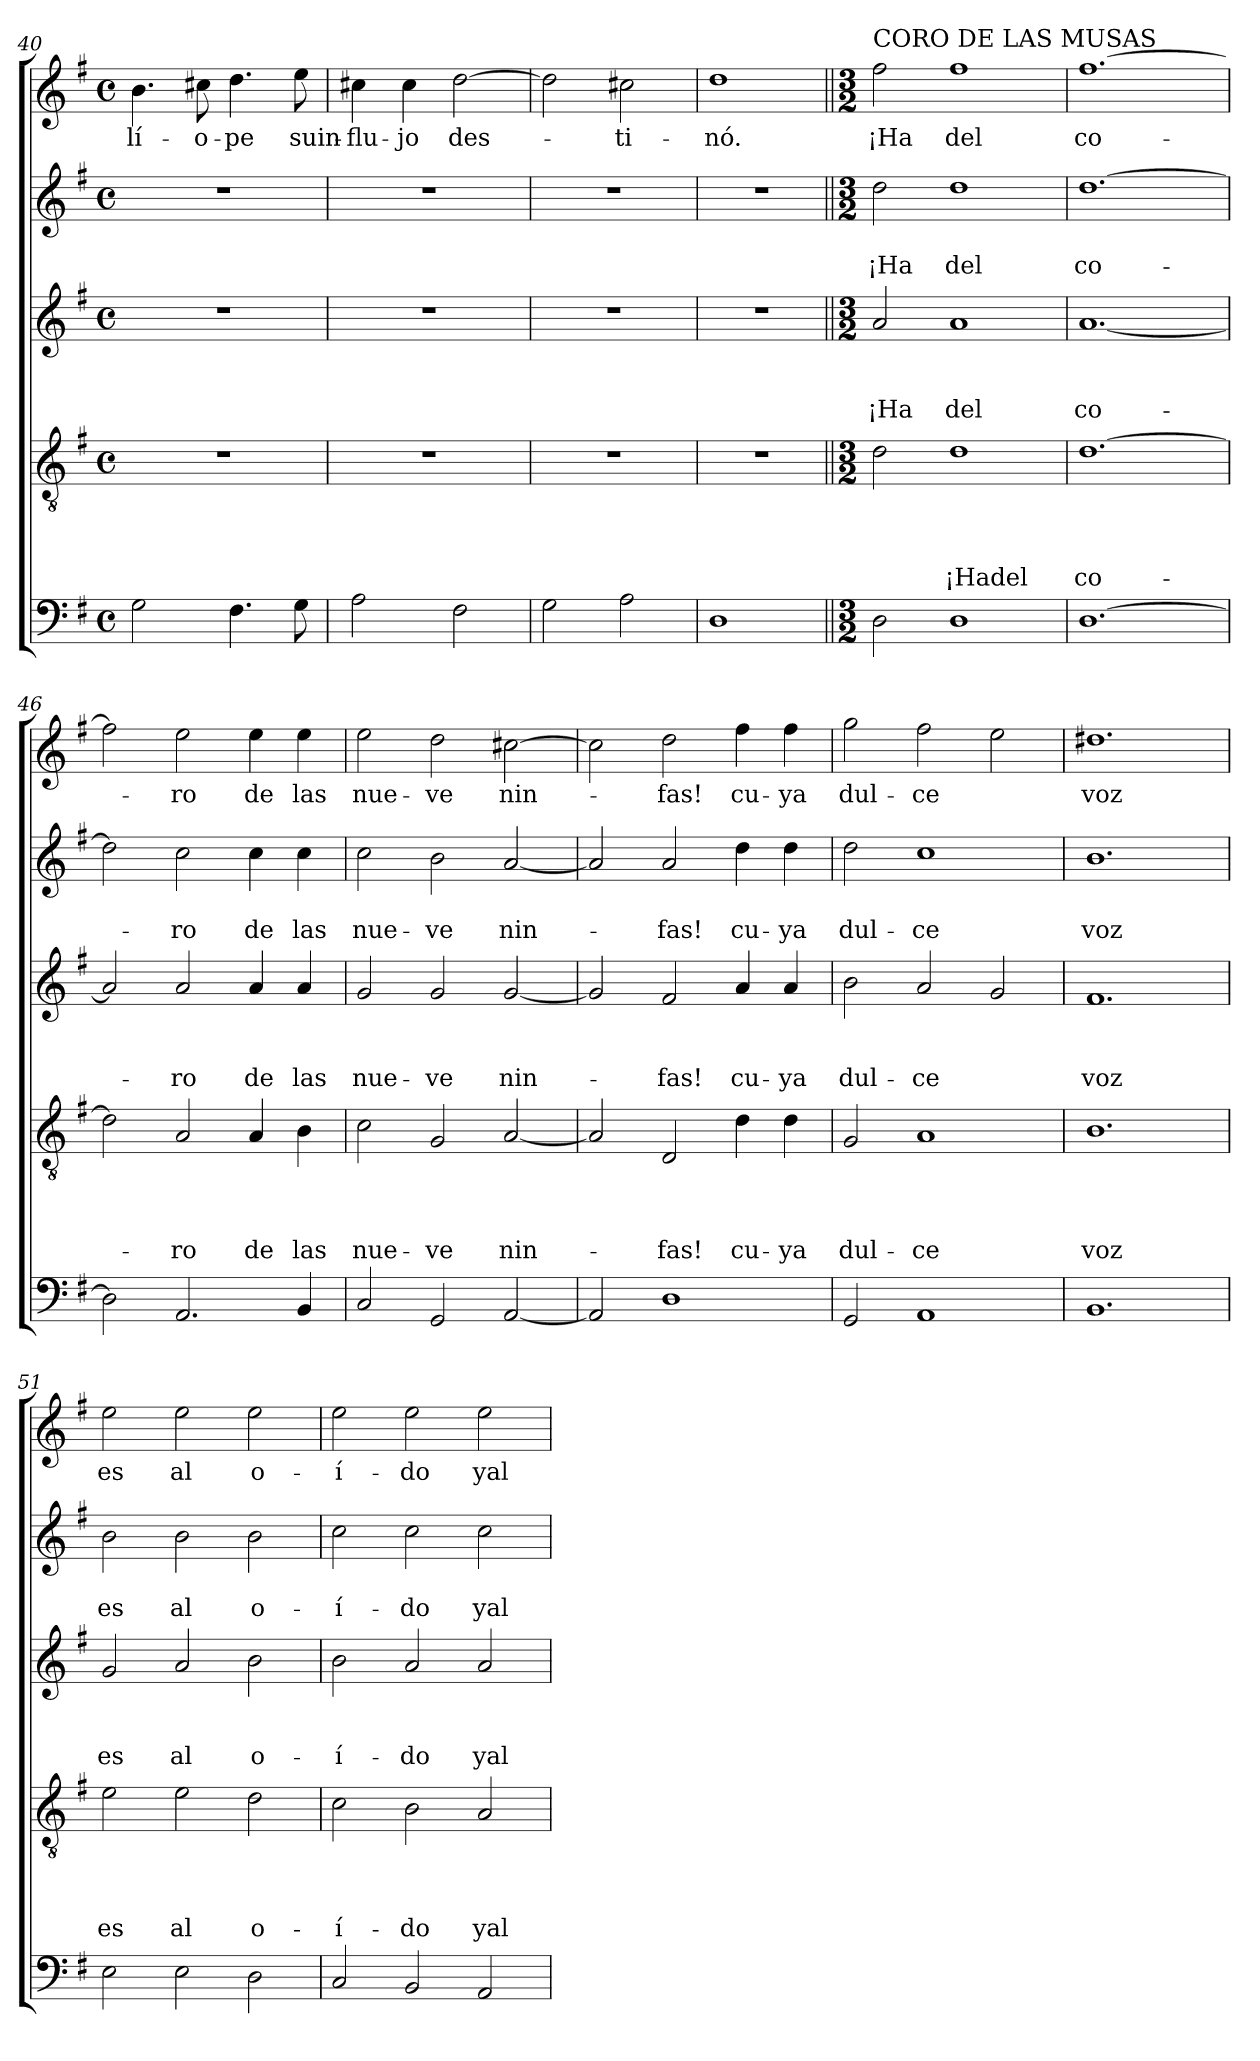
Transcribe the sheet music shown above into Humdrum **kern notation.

**kern	**kern	**text	**text	**text	**text	**kern	**text	**text	**text	**kern	**text	**text	**kern	**text
*part5	*part4	*part4	*part4	*part4	*part4	*part3	*part3	*part3	*part3	*part2	*part2	*part2	*part1	*part1
*staff5	*staff4	*staff4	*staff4	*staff4	*staff4	*staff3	*staff3	*staff3	*staff3	*staff2	*staff2	*staff2	*staff1	*staff1
*clefF4	*clefGv2	*	*	*	*	*clefG2	*	*	*	*clefG2	*	*	*clefG2	*
*k[f#]	*k[f#]	*	*	*	*	*k[f#]	*	*	*	*k[f#]	*	*	*k[f#]	*
*G:	*G:	*	*	*	*	*G:	*	*	*	*G:	*	*	*G:	*
*M4/4	*M4/4	*	*	*	*	*M4/4	*	*	*	*M4/4	*	*	*M4/4	*
*met(c)	*met(c)	*	*	*	*	*met(c)	*	*	*	*met(c)	*	*	*met(c)	*
=40	=40	=40	=40	=40	=40	=40	=40	=40	=40	=40	=40	=40	=40	=40
!	!	!	!	!	!	!	!	!	!	!	!	!	!	!LO:LY:b
2G\	1r	.	.	.	.	1r	.	.	.	1r	.	.	4.b\	-lí-
!	!	!	!	!	!	!	!	!	!	!	!	!	!	!LO:LY:b
.	.	.	.	.	.	.	.	.	.	.	.	.	8cc#X\	-o-
!	!	!	!	!	!	!	!	!	!	!	!	!	!	!LO:LY:b
4.F#\	.	.	.	.	.	.	.	.	.	.	.	.	4.dd\	-pe
!	!	!	!	!	!	!	!	!	!	!	!	!	!	!LO:LY:b
8G\	.	.	.	.	.	.	.	.	.	.	.	.	8ee\	suin-
=41	=41	=41	=41	=41	=41	=41	=41	=41	=41	=41	=41	=41	=41	=41
!	!	!	!	!	!	!	!	!	!	!	!	!	!	!LO:LY:b
2A\	1r	.	.	.	.	1r	.	.	.	1r	.	.	4cc#X\	-flu-
!	!	!	!	!	!	!	!	!	!	!	!	!	!	!LO:LY:b
.	.	.	.	.	.	.	.	.	.	.	.	.	4cc#\	-jo
!	!	!	!	!	!	!	!	!	!	!	!	!	!	!LO:LY:b
2F#\	.	.	.	.	.	.	.	.	.	.	.	.	[>2dd\	des-
=42	=42	=42	=42	=42	=42	=42	=42	=42	=42	=42	=42	=42	=42	=42
2G\	1r	.	.	.	.	1r	.	.	.	1r	.	.	2dd\]	.
!	!	!	!	!	!	!	!	!	!	!	!	!	!	!LO:LY:b
2A\	.	.	.	.	.	.	.	.	.	.	.	.	2cc#X\	-ti-
=43	=43	=43	=43	=43	=43	=43	=43	=43	=43	=43	=43	=43	=43	=43
!	!	!	!	!	!	!	!	!	!	!	!	!	!	!LO:LY:b
1D	1r	.	.	.	.	1r	.	.	.	1r	.	.	1dd	-nó.
!!LO:PB:g=z
=44||	=44||	=44||	=44||	=44||	=44||	=44||	=44||	=44||	=44||	=44||	=44||	=44||	=44||	=44||
*M3/2	*M3/2	*	*	*	*	*M3/2	*	*	*	*M3/2	*	*	*M3/2	*
*	*	*	*	*	*	*	*	*	*	*	*	*	*MM240	*
!	!	!	!	!	!	!	!	!	!	!	!	!	!LO:TX:a:t=CORO DE LAS MUSAS	!
!	!	!	!	!	!	!	!	!	!LO:LY:b	!	!	!LO:LY:b	!	!LO:LY:b
2D\	2d\	.	.	.	.	2a/	.	.	¡Ha	2dd\	.	¡Ha	2ff#\	¡Ha
!	!	!	!	!	!LO:LY:b	!	!	!	!LO:LY:b	!	!	!LO:LY:b	!	!LO:LY:b
1D	1d	.	.	.	¡Hadel	1a	.	.	del	1dd	.	del	1ff#	del
=45	=45	=45	=45	=45	=45	=45	=45	=45	=45	=45	=45	=45	=45	=45
!	!	!	!	!	!LO:LY:b	!	!	!	!LO:LY:b	!	!	!LO:LY:b	!	!LO:LY:b
[>1.D	[>1.d	.	.	.	co-	[<1.a	.	.	co-	[>1.dd	.	co-	[>1.ff#	co-
=46	=46	=46	=46	=46	=46	=46	=46	=46	=46	=46	=46	=46	=46	=46
2D\]	2d\]	.	.	.	.	2a/]	.	.	.	2dd\]	.	.	2ff#\]	.
!	!	!	!	!	!LO:LY:b	!	!	!	!LO:LY:b	!	!	!LO:LY:b	!	!LO:LY:b
2.AA/	2A/	.	.	.	-ro	2a/	.	.	-ro	2cc\	.	-ro	2ee\	-ro
!	!	!	!	!	!LO:LY:b	!	!	!	!LO:LY:b	!	!	!LO:LY:b	!	!LO:LY:b
.	4A/	.	.	.	de	4a/	.	.	de	4cc\	.	de	4ee\	de
!	!	!	!	!	!LO:LY:b	!	!	!	!LO:LY:b	!	!	!LO:LY:b	!	!LO:LY:b
4BB/	4B\	.	.	.	las	4a/	.	.	las	4cc\	.	las	4ee\	las
=47	=47	=47	=47	=47	=47	=47	=47	=47	=47	=47	=47	=47	=47	=47
!	!	!	!	!	!LO:LY:b	!	!	!	!LO:LY:b	!	!	!LO:LY:b	!	!LO:LY:b
2C/	2c\	.	.	.	nue-	2g/	.	.	nue-	2cc\	.	nue-	2ee\	nue-
!	!	!	!	!	!LO:LY:b	!	!	!	!LO:LY:b	!	!	!LO:LY:b	!	!LO:LY:b
2GG/	2G/	.	.	.	-ve	2g/	.	.	-ve	2b\	.	-ve	2dd\	-ve
!	!	!	!	!	!LO:LY:b	!	!	!	!LO:LY:b	!	!	!LO:LY:b	!	!LO:LY:b
[<2AA/	[<2A/	.	.	.	nin-	[<2g/	.	.	nin-	[<2a/	.	nin-	[>2cc#X\	nin-
=48	=48	=48	=48	=48	=48	=48	=48	=48	=48	=48	=48	=48	=48	=48
2AA/]	2A/]	.	.	.	.	2g/]	.	.	.	2a/]	.	.	2cc#\]	.
!	!	!	!	!	!LO:LY:b	!	!	!	!LO:LY:b	!	!	!LO:LY:b	!	!LO:LY:b
1D	2D/	.	.	.	-fas!	2f#/	.	.	-fas!	2a/	.	-fas!	2dd\	-fas!
!	!	!	!	!	!LO:LY:b	!	!	!	!LO:LY:b	!	!	!LO:LY:b	!	!LO:LY:b
.	4d\	.	.	.	cu-	4a/	.	.	cu-	4dd\	.	cu-	4ff#\	cu-
!	!	!	!	!	!LO:LY:b	!	!	!	!LO:LY:b	!	!	!LO:LY:b	!	!LO:LY:b
.	4d\	.	.	.	-ya	4a/	.	.	-ya	4dd\	.	-ya	4ff#\	-ya
=49	=49	=49	=49	=49	=49	=49	=49	=49	=49	=49	=49	=49	=49	=49
!	!	!	!	!	!LO:LY:b	!	!	!	!LO:LY:b	!	!	!LO:LY:b	!	!LO:LY:b
2GG/	2G/	.	.	.	dul-	2b\	.	.	dul-	2dd\	.	dul-	2gg\	dul-
!	!	!	!	!	!LO:LY:b	!	!	!	!LO:LY:b	!	!	!LO:LY:b	!	!LO:LY:b
1AA	1A	.	.	.	-ce	2a/	.	.	-ce	1cc	.	-ce	2ff#\	-ce
.	.	.	.	.	.	2g/	.	.	.	.	.	.	2ee\	.
!!LO:LB:g=z
=50	=50	=50	=50	=50	=50	=50	=50	=50	=50	=50	=50	=50	=50	=50
!	!	!	!	!	!LO:LY:b	!	!	!	!LO:LY:b	!	!	!LO:LY:b	!	!LO:LY:b
1.BB	1.B	.	.	.	voz	1.f#	.	.	voz	1.b	.	voz	1.dd#X	voz
!!LO:LB:g=z
=51	=51	=51	=51	=51	=51	=51	=51	=51	=51	=51	=51	=51	=51	=51
!	!	!	!	!	!LO:LY:b	!	!	!	!LO:LY:b	!	!	!LO:LY:b	!	!LO:LY:b
2E\	2e\	.	.	.	es	2g/	.	.	es	2b\	.	es	2ee\	es
!	!	!	!	!	!LO:LY:b	!	!	!	!LO:LY:b	!	!	!LO:LY:b	!	!LO:LY:b
2E\	2e\	.	.	.	al	2a/	.	.	al	2b\	.	al	2ee\	al
!	!	!	!	!	!LO:LY:b	!	!	!	!LO:LY:b	!	!	!LO:LY:b	!	!LO:LY:b
2D\	2d\	.	.	.	o-	2b\	.	.	o-	2b\	.	o-	2ee\	o-
=52	=52	=52	=52	=52	=52	=52	=52	=52	=52	=52	=52	=52	=52	=52
!	!	!	!	!	!LO:LY:b	!	!	!	!LO:LY:b	!	!	!LO:LY:b	!	!LO:LY:b
2C/	2c\	.	.	.	-í-	2b\	.	.	-í-	2cc\	.	-í-	2ee\	-í-
!	!	!	!	!	!LO:LY:b	!	!	!	!LO:LY:b	!	!	!LO:LY:b	!	!LO:LY:b
2BB/	2B\	.	.	.	-do	2a/	.	.	-do	2cc\	.	-do	2ee\	-do
!	!	!	!	!	!LO:LY:b	!	!	!	!LO:LY:b	!	!	!LO:LY:b	!	!LO:LY:b
2AA/	2A/	.	.	.	yal-	2a/	.	.	yal-	2cc\	.	yal	2ee\	yal
=	=	=	=	=	=	=	=	=	=	=	=	=	=	=
*-	*-	*-	*-	*-	*-	*-	*-	*-	*-	*-	*-	*-	*-	*-
